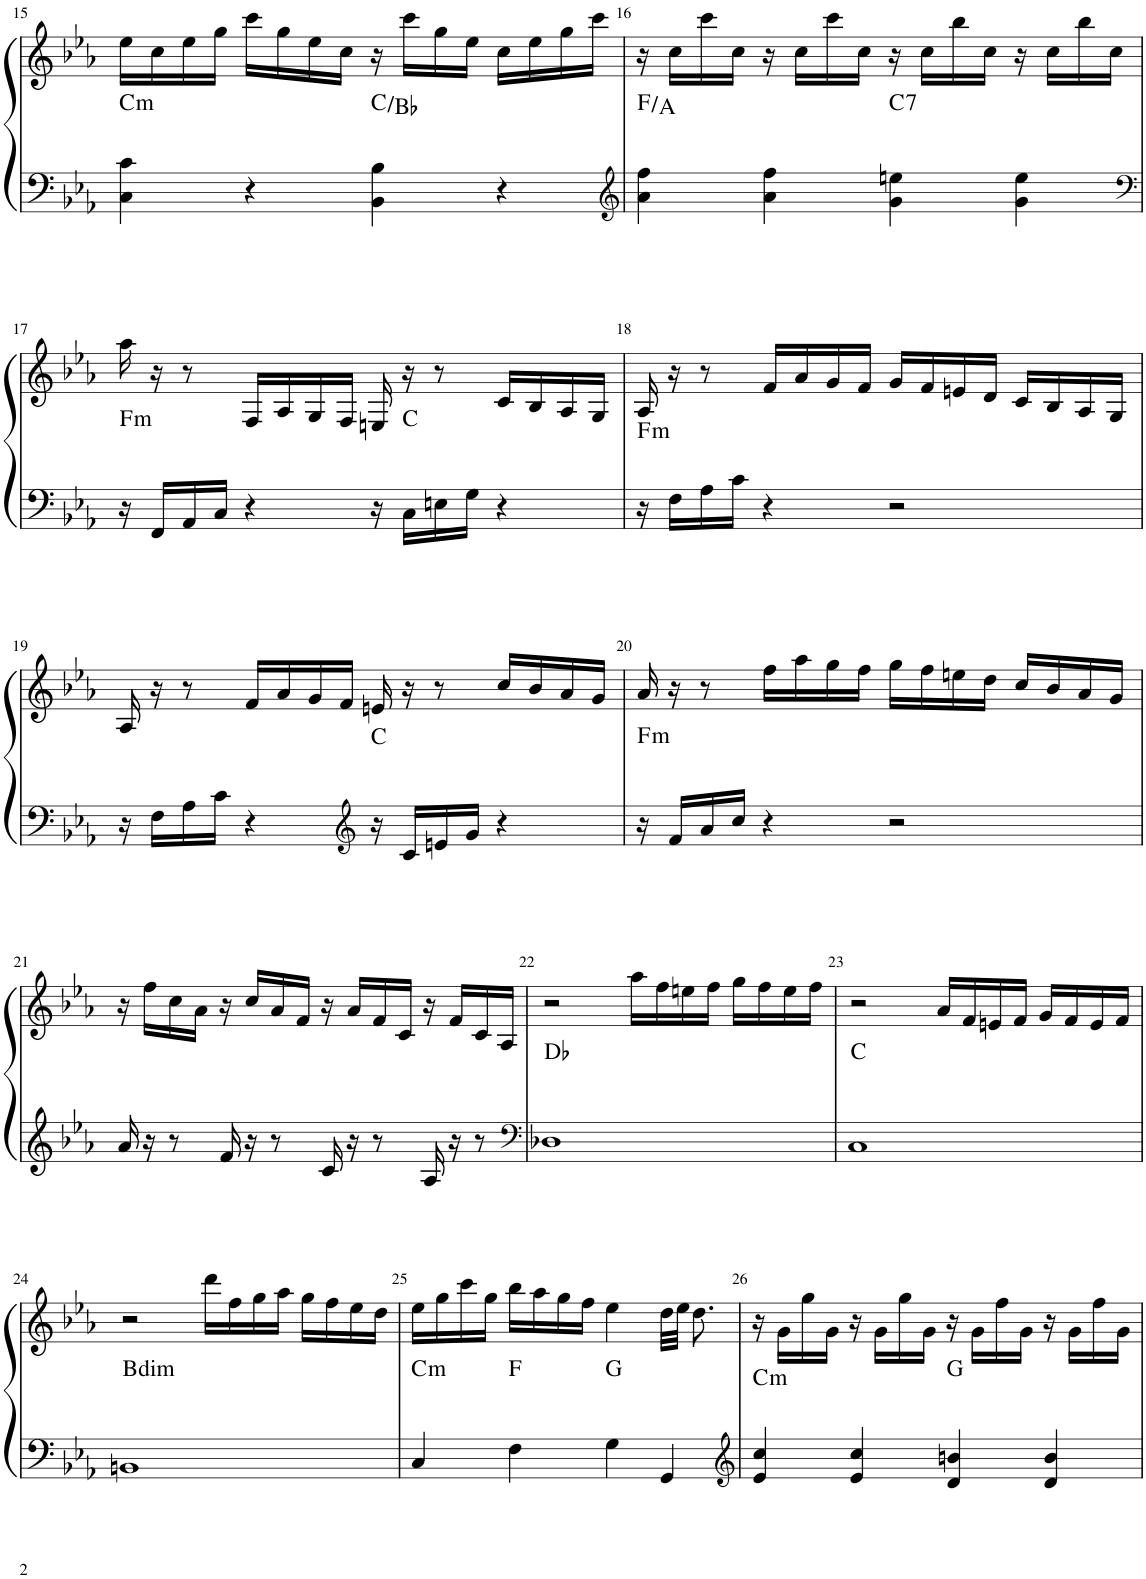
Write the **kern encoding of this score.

**kern	**kern	**harte
*part1	*part1	*part1
*staff2	*staff1	*
*I"Piano	*	*
*I'Pno.	*	*
!!LO:PB:g=z
*clefF4	*clefG2	*
*k[b-e-a-]	*k[b-e-a-]	*
*M4/4	*M4/4	*
*met(c)	*met(c)	*
=15	=15	=15
!	!	!LO:H:kt=m
4C\ 4c\	16ee-\LL	C:min
.	16cc\	.
.	16ee-\	.
.	16gg\JJ	.
4r	16ccc\LL	.
.	16gg\	.
.	16ee-\	.
.	16cc\JJ	.
4BB-\ 4B-\	16r	C:maj/b7
.	16ccc\LL	.
.	16gg\	.
.	16ee-\JJ	.
4r	16cc\LL	.
.	16ee-\	.
.	16gg\	.
.	16ccc\JJ	.
=16	=16	=16
*clefG2	*	*
4a-\ 4ff\	16r	F:maj/3
.	16cc\LL	.
.	16ccc\	.
.	16cc\JJ	.
4a-\ 4ff\	16r	.
.	16cc\LL	.
.	16ccc\	.
.	16cc\JJ	.
!	!	!LO:H:kt=7
4g\ 4een\	16r	C:7
.	16cc\LL	.
.	16bb-\	.
.	16cc\JJ	.
4g\ 4ee\	16r	.
.	16cc\LL	.
.	16bb-\	.
.	16cc\JJ	.
!!LO:LB:g=z
=17	=17	=17
*clefF4	*	*
!	!	!LO:H:kt=m
16r	16aa-\	F:min
16FF/LL	16r	.
16AA-/	8r	.
16C/JJ	.	.
4r	16F/LL	.
.	16A-/	.
.	16G/	.
.	16F/JJ	.
16r	16En/	.
16C\LL	16r	C:maj
16En\	8r	.
16G\JJ	.	.
4r	16c/LL	.
.	16B-/	.
.	16A-/	.
.	16G/JJ	.
=18	=18	=18
!	!	!LO:H:kt=m
16r	16A-/	F:min
16F\LL	16r	.
16A-\	8r	.
16c\JJ	.	.
4r	16f/LL	.
.	16a-/	.
.	16g/	.
.	16f/JJ	.
2r	16g/LL	.
.	16f/	.
.	16en/	.
.	16d/JJ	.
.	16c/LL	.
.	16B-/	.
.	16A-/	.
.	16G/JJ	.
!!LO:LB:g=z
=19	=19	=19
16r	16A-/	.
16F\LL	16r	.
16A-\	8r	.
16c\JJ	.	.
4r	16f/LL	.
.	16a-/	.
.	16g/	.
.	16f/JJ	.
*clefG2	*	*
16r	16en/	C:maj
16c/LL	16r	.
16en/	8r	.
16g/JJ	.	.
4r	16cc/LL	.
.	16b-/	.
.	16a-/	.
.	16g/JJ	.
=20	=20	=20
!	!	!LO:H:kt=m
16r	16a-/	F:min
16f/LL	16r	.
16a-/	8r	.
16cc/JJ	.	.
4r	16ff\LL	.
.	16aa-\	.
.	16gg\	.
.	16ff\JJ	.
2r	16gg\LL	.
.	16ff\	.
.	16een\	.
.	16dd\JJ	.
.	16cc/LL	.
.	16b-/	.
.	16a-/	.
.	16g/JJ	.
!!LO:LB:g=z
=21	=21	=21
16a-/	16r	.
16r	16ff\LL	.
8r	16cc\	.
.	16a-\JJ	.
16f/	16r	.
16r	16cc/LL	.
8r	16a-/	.
.	16f/JJ	.
16c/	16r	.
16r	16a-/LL	.
8r	16f/	.
.	16c/JJ	.
16A-/	16r	.
16r	16f/LL	.
8r	16c/	.
.	16A-/JJ	.
=22	=22	=22
*clefF4	*	*
1D-X	2r	Db:maj
.	16aa-\LL	.
.	16ff\	.
.	16een\	.
.	16ff\JJ	.
.	16gg\LL	.
.	16ff\	.
.	16ee\	.
.	16ff\JJ	.
=23	=23	=23
1C	2r	C:maj
.	16a-/LL	.
.	16f/	.
.	16en/	.
.	16f/JJ	.
.	16g/LL	.
.	16f/	.
.	16e/	.
.	16f/JJ	.
!!LO:LB:g=z
=24	=24	=24
!	!	!LO:H:kt=dim
1BBn	2r	B:dim
.	16ddd\LL	.
.	16ff\	.
.	16gg\	.
.	16aa-\JJ	.
.	16gg\LL	.
.	16ff\	.
.	16ee-\	.
.	16dd\JJ	.
=25	=25	=25
!	!	!LO:H:kt=m
4C/	16ee-\LL	C:min
.	16gg\	.
.	16ccc\	.
.	16gg\JJ	.
4F\	16bb-\LL	F:maj
.	16aa-\	.
.	16gg\	.
.	16ff\JJ	.
4G\	4ee-\	G:maj
4GG/	32dd\LLL	.
.	32ee-\JJJ	.
.	8.dd\	.
=26	=26	=26
*clefG2	*	*
!	!	!LO:H:kt=m
4e-/ 4cc/	16r	C:min
.	16g\LL	.
.	16gg\	.
.	16g\JJ	.
4e-/ 4cc/	16r	.
.	16g\LL	.
.	16gg\	.
.	16g\JJ	.
4d/ 4bn/	16r	G:maj
.	16g\LL	.
.	16ff\	.
.	16g\JJ	.
4d/ 4b/	16r	.
.	16g\LL	.
.	16ff\	.
.	16g\JJ	.
=	=	=
*-	*-	*-
